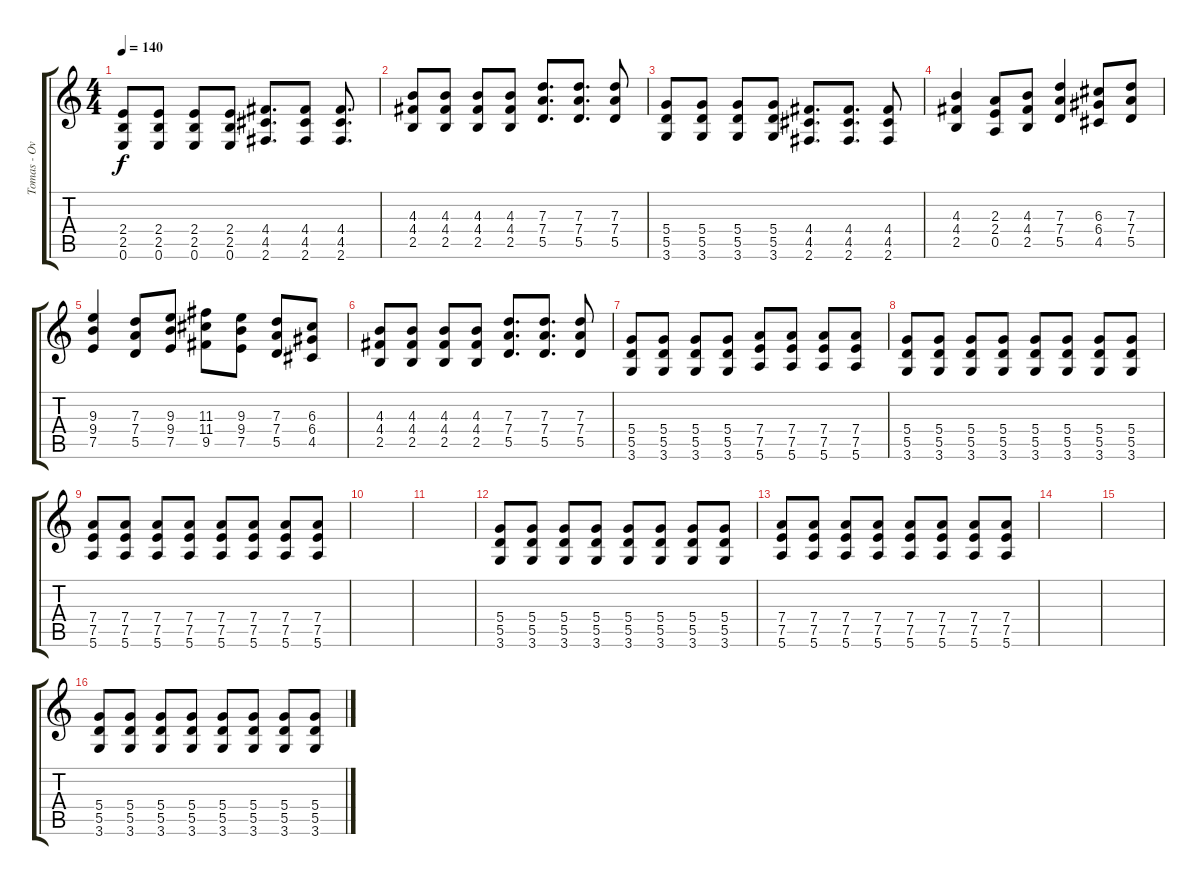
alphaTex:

\track ("Tomas - Overdub Guitar" "Tomas - Ov") {instrument overdrivenguitar}
\staff {score tabs}
\tuning (E4 B3 G3 D3 A2 E2) {hide}
\ts (4 4)
\tempo 140
\clef g2
\ks c
(2.4 2.5 0.6).8{dy f} (2.4 2.5 0.6).8 (2.4 2.5 0.6).8 (2.4 2.5 0.6).8 (4.4 4.5 2.6).8{d} (4.4 4.5 2.6).8 (4.4 4.5 2.6).8{d} |
(4.3 4.4 2.5).8 (4.3 4.4 2.5).8 (4.3 4.4 2.5).8 (4.3 4.4 2.5).8 (7.3 7.4 5.5).8{d} (7.3 7.4 5.5).8{d} (7.3 7.4 5.5).8 |
(5.4 5.5 3.6).8 (5.4 5.5 3.6).8 (5.4 5.5 3.6).8 (5.4 5.5 3.6).8 (4.4 4.5 2.6).8{d} (4.4 4.5 2.6).8{d} (4.4 4.5 2.6).8 |
(4.3 4.4 2.5).4 (2.3 2.4 0.5).8 (4.3 4.4 2.5).8 (7.3 7.4 5.5).4 (6.3 6.4 4.5).8 (7.3 7.4 5.5).8 |
(9.3 9.4 7.5).4 (7.3 7.4 5.5).8 (9.3 9.4 7.5).8 (11.3 11.4 9.5).8 (9.3 9.4 7.5).8 (7.3 7.4 5.5).8 (6.3 6.4 4.5).8 |
(4.3 4.4 2.5).8 (4.3 4.4 2.5).8 (4.3 4.4 2.5).8 (4.3 4.4 2.5).8 (7.3 7.4 5.5).8{d} (7.3 7.4 5.5).8{d} (7.3 7.4 5.5).8 |
(5.4 5.5 3.6).8 (5.4 5.5 3.6).8 (5.4 5.5 3.6).8 (5.4 5.5 3.6).8 (7.4 7.5 5.6).8 (7.4 7.5 5.6).8 (7.4 7.5 5.6).8 (7.4 7.5 5.6).8 |
(5.4 5.5 3.6).8 (5.4 5.5 3.6).8 (5.4 5.5 3.6).8 (5.4 5.5 3.6).8 (5.4 5.5 3.6).8 (5.4 5.5 3.6).8 (5.4 5.5 3.6).8 (5.4 5.5 3.6).8 |
(7.4 7.5 5.6).8 (7.4 7.5 5.6).8 (7.4 7.5 5.6).8 (7.4 7.5 5.6).8 (7.4 7.5 5.6).8 (7.4 7.5 5.6).8 (7.4 7.5 5.6).8 (7.4 7.5 5.6).8 |
|
|
(5.4 5.5 3.6).8 (5.4 5.5 3.6).8 (5.4 5.5 3.6).8 (5.4 5.5 3.6).8 (5.4 5.5 3.6).8 (5.4 5.5 3.6).8 (5.4 5.5 3.6).8 (5.4 5.5 3.6).8 |
(7.4 7.5 5.6).8 (7.4 7.5 5.6).8 (7.4 7.5 5.6).8 (7.4 7.5 5.6).8 (7.4 7.5 5.6).8 (7.4 7.5 5.6).8 (7.4 7.5 5.6).8 (7.4 7.5 5.6).8 |
|
|
(5.4 5.5 3.6).8 (5.4 5.5 3.6).8 (5.4 5.5 3.6).8 (5.4 5.5 3.6).8 (5.4 5.5 3.6).8 (5.4 5.5 3.6).8 (5.4 5.5 3.6).8 (5.4 5.5 3.6).8
